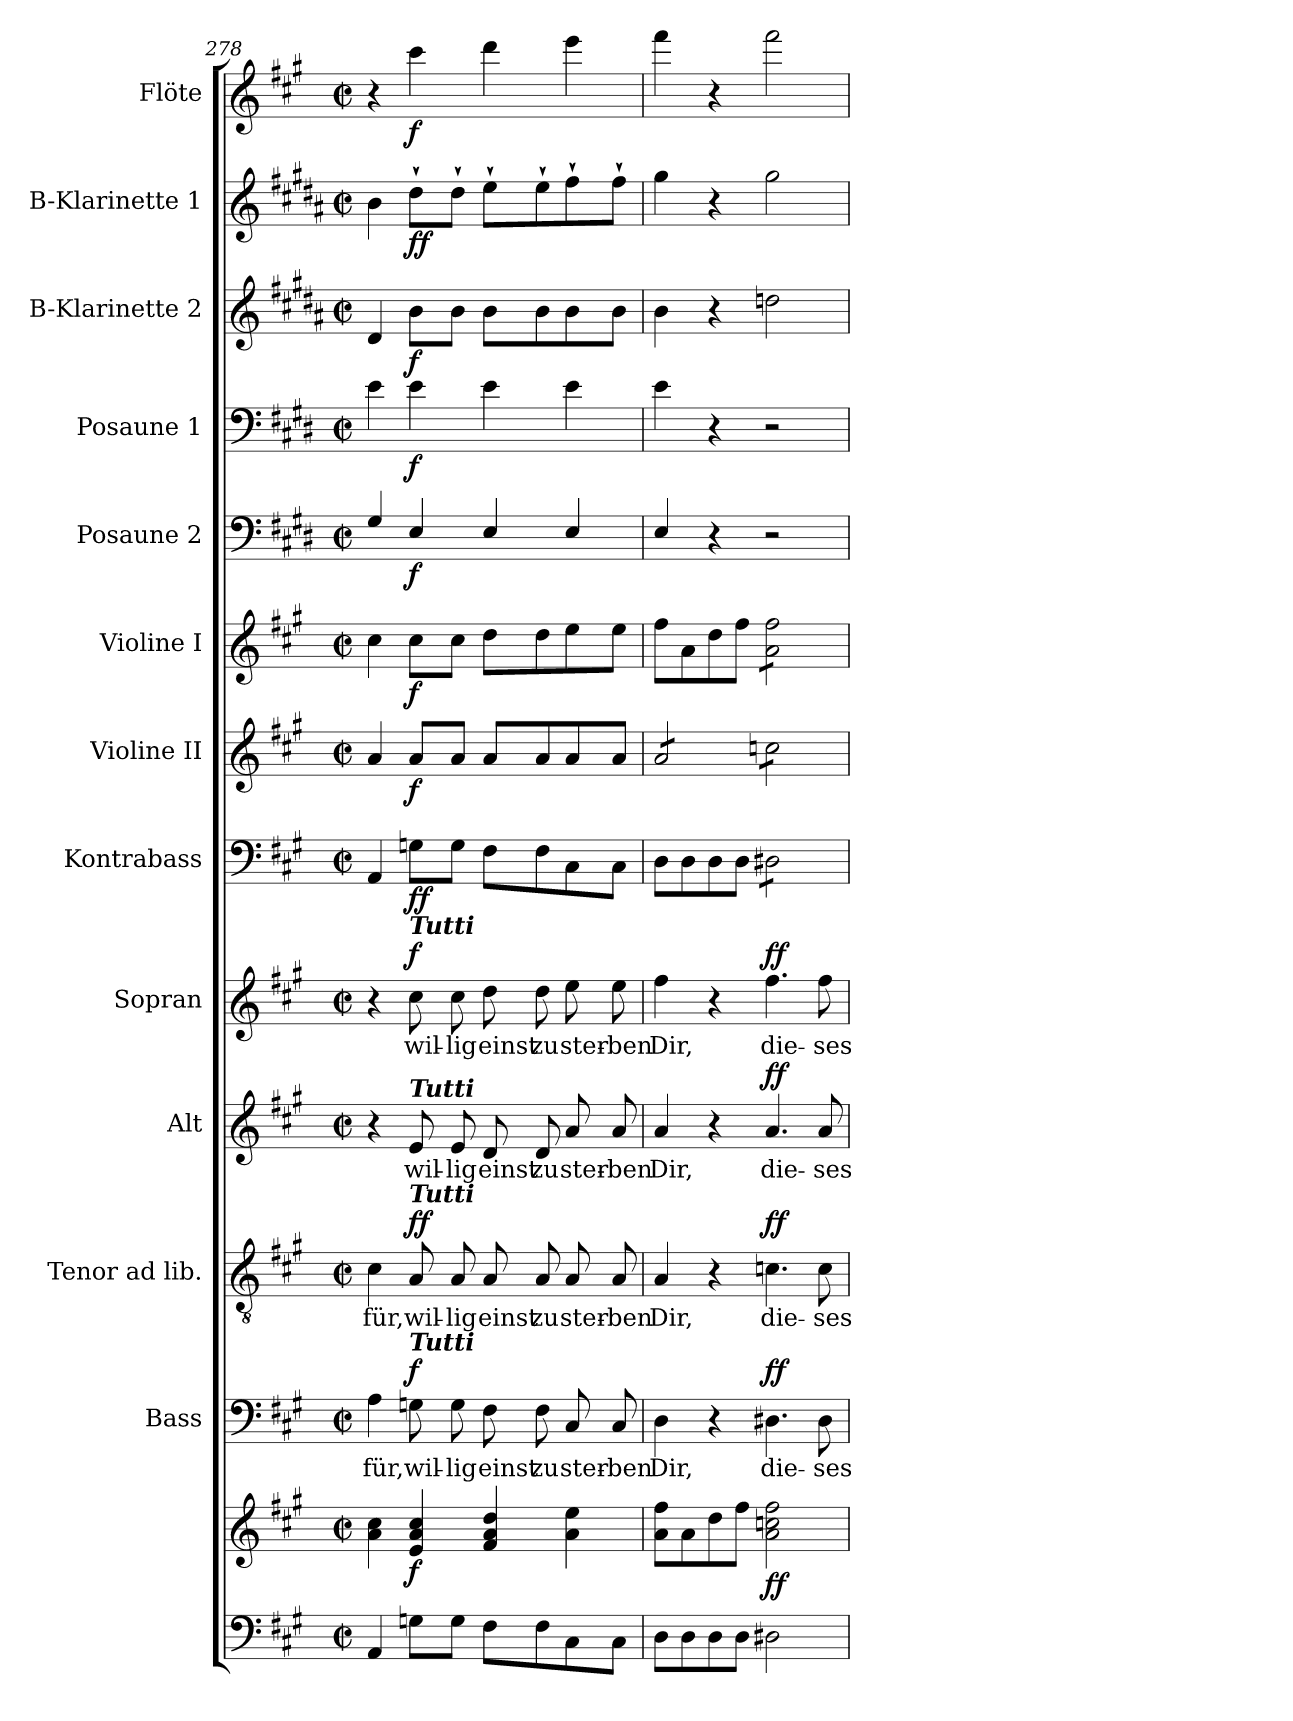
**kern	**kern	**dynam	**kern	**text	**dynam	**kern	**text	**dynam	**kern	**text	**dynam	**kern	**text	**dynam	**kern	**dynam	**kern	**dynam	**kern	**dynam	**kern	**dynam	**kern	**dynam	**kern	**dynam	**kern	**dynam	**kern	**dynam
*part13	*part13	*part13	*part12	*part12	*part12	*part11	*part11	*part11	*part10	*part10	*part10	*part9	*part9	*part9	*part8	*part8	*part7	*part7	*part6	*part6	*part5	*part5	*part4	*part4	*part3	*part3	*part2	*part2	*part1	*part1
*staff14	*staff13	*staff13/14	*staff12	*staff12	*staff12	*staff11	*staff11	*staff11	*staff10	*staff10	*staff10	*staff9	*staff9	*staff9	*staff8	*staff8	*staff7	*staff7	*staff6	*staff6	*staff5	*staff5	*staff4	*staff4	*staff3	*staff3	*staff2	*staff2	*staff1	*staff1
*	*	*	*I"Bass	*	*	*I"Tenor ad lib.	*	*	*I"Alt	*	*	*I"Sopran	*	*	*I"Kontrabass	*	*I"Violine II	*	*I"Violine I	*	*I"Posaune 2	*	*I"Posaune 1	*	*I"B-Klarinette 2	*	*I"B-Klarinette 1	*	*I"Flöte	*
*	*	*	*I'B.	*	*	*I'T.	*	*	*I'A.	*	*	*I'S.	*	*	*I'Kb.	*	*I'Vl. II	*	*I'Vl. I	*	*I'Pos 2	*	*I'Pos. 1	*	*I'B Kl. 2	*	*I'B Kl. 1	*	*I'Fl.	*
!!LO:PB:g=z
*clefF4	*clefG2	*	*clefF4	*	*	*clefGv2	*	*	*clefG2	*	*	*clefG2	*	*	*clefF4	*	*clefG2	*	*clefG2	*	*clefF4	*	*clefF4	*	*clefG2	*	*clefG2	*	*clefG2	*
*	*	*	*	*	*	*	*	*	*	*	*	*	*	*	*ITrd7c12	*	*	*	*	*	*ITrd4c7	*	*ITrd4c7	*	*ITrd1c2	*	*ITrd1c2	*	*	*
*k[f#c#g#]	*k[f#c#g#]	*	*k[f#c#g#]	*	*	*k[f#c#g#]	*	*	*k[f#c#g#]	*	*	*k[f#c#g#]	*	*	*k[f#c#g#]	*	*k[f#c#g#]	*	*k[f#c#g#]	*	*k[f#c#g#]	*	*k[f#c#g#]	*	*k[f#c#g#]	*	*k[f#c#g#]	*	*k[f#c#g#]	*
*A:	*A:	*	*A:	*	*	*A:	*	*	*A:	*	*	*A:	*	*	*A:	*	*A:	*	*A:	*	*A:	*	*A:	*	*A:	*	*A:	*	*A:	*
*M2/2	*M2/2	*	*M2/2	*	*	*M2/2	*	*	*M2/2	*	*	*M2/2	*	*	*M2/2	*	*M2/2	*	*M2/2	*	*M2/2	*	*M2/2	*	*M2/2	*	*M2/2	*	*M2/2	*
*met(c|)	*met(c|)	*	*met(c|)	*	*	*met(c|)	*	*	*met(c|)	*	*	*met(c|)	*	*	*met(c|)	*	*met(c|)	*	*met(c|)	*	*met(c|)	*	*met(c|)	*	*met(c|)	*	*met(c|)	*	*met(c|)	*
=278	=278	=278	=278	=278	=278	=278	=278	=278	=278	=278	=278	=278	=278	=278	=278	=278	=278	=278	=278	=278	=278	=278	=278	=278	=278	=278	=278	=278	=278	=278
!	!	!	!	!LO:LY:b	!	!	!LO:LY:b	!	!	!	!	!	!	!	!	!	!	!	!	!	!	!	!	!	!	!	!	!	!	!
4AA/	4a\ 4cc#\	.	4A\	-für,	.	4c#\	-für,	.	4r	.	.	4r	.	.	4AAA/	.	4a/	.	4cc#\	.	4C#/	.	4A\	.	4c#/	.	4a\	.	4r	.
!	!	!	!	!	!	!	!	!	!	!	!	!LO:TX:a:Bi:t=Tutti	!	!	!	!	!	!	!	!	!	!	!	!	!	!	!	!	!	!
!	!	!	!	!	!	!	!	!	!LO:TX:a:Bi:t=Tutti	!	!	!	!	!	!	!	!	!	!	!	!	!	!	!	!	!	!	!	!	!
!	!	!	!	!	!	!LO:TX:a:Bi:t=Tutti	!	!	!	!	!	!	!	!	!	!	!	!	!	!	!	!	!	!	!	!	!	!	!	!
!	!	!	!LO:TX:a:Bi:t=Tutti	!	!	!	!	!	!	!	!	!	!	!	!	!	!	!	!	!	!	!	!	!	!	!	!	!	!	!
!	!	!LO:DY:b	!	!LO:LY:b	!LO:DY:a	!	!LO:LY:b	!LO:DY:a	!	!LO:LY:b	!	!	!LO:LY:b	!LO:DY:a	!	!LO:DY:b	!	!LO:DY:b	!	!LO:DY:b	!	!LO:DY:b	!	!LO:DY:b	!	!LO:DY:b	!	!LO:DY:b	!	!LO:DY:b
8Gn\L	4e/ 4a/ 4cc#/	f	8Gn\	wil-	f	8A/	wil-	ff	8e/	wil-	.	8cc#\	wil-	f	8GGn\L	ff	8a/L	f	8cc#\L	f	4AA/	f	4A\	f	8a\L	f	8cc#`>\L	ff	4ccc#\	f
!	!	!	!	!LO:LY:b	!	!	!LO:LY:b	!	!	!LO:LY:b	!	!	!LO:LY:b	!	!	!	!	!	!	!	!	!	!	!	!	!	!	!	!	!
8G\J	.	.	8G\	-lig	.	8A/	-lig	.	8e/	-lig	.	8cc#\	-lig	.	8GG\J	.	8a/J	.	8cc#\J	.	.	.	.	.	8a\J	.	8cc#`>\J	.	.	.
!	!	!	!	!LO:LY:b	!	!	!LO:LY:b	!	!	!LO:LY:b	!	!	!LO:LY:b	!	!	!	!	!	!	!	!	!	!	!	!	!	!	!	!	!
8F#\L	4f#/ 4a/ 4dd/	.	8F#\	einst	.	8A/	einst	.	8d/	einst	.	8dd\	einst	.	8FF#\L	.	8a/L	.	8dd\L	.	4AA/	.	4A\	.	8a\L	.	8dd`>\L	.	4ddd\	.
!	!	!	!	!LO:LY:b	!	!	!LO:LY:b	!	!	!LO:LY:b	!	!	!LO:LY:b	!	!	!	!	!	!	!	!	!	!	!	!	!	!	!	!	!
8F#\	.	.	8F#\	zu	.	8A/	zu	.	8d/	zu	.	8dd\	zu	.	8FF#\	.	8a/	.	8dd\	.	.	.	.	.	8a\	.	8dd`>\	.	.	.
!	!	!	!	!LO:LY:b	!	!	!LO:LY:b	!	!	!LO:LY:b	!	!	!LO:LY:b	!	!	!	!	!	!	!	!	!	!	!	!	!	!	!	!	!
8C#\	4a\ 4ee\	.	8C#/	ster-	.	8A/	ster-	.	8a/	ster-	.	8ee\	ster-	.	8CC#\	.	8a/	.	8ee\	.	4AA/	.	4A\	.	8a\	.	8ee`>\	.	4eee\	.
!	!	!	!	!LO:LY:b	!	!	!LO:LY:b	!	!	!LO:LY:b	!	!	!LO:LY:b	!	!	!	!	!	!	!	!	!	!	!	!	!	!	!	!	!
8C#\J	.	.	8C#/	-ben	.	8A/	-ben	.	8a/	-ben	.	8ee\	-ben	.	8CC#\J	.	8a/J	.	8ee\J	.	.	.	.	.	8a\J	.	8ee`>\J	.	.	.
=279	=279	=279	=279	=279	=279	=279	=279	=279	=279	=279	=279	=279	=279	=279	=279	=279	=279	=279	=279	=279	=279	=279	=279	=279	=279	=279	=279	=279	=279	=279
!	!	!	!	!LO:LY:b	!	!	!LO:LY:b	!	!	!LO:LY:b	!	!	!LO:LY:b	!	!	!	!	!	!	!	!	!	!	!	!	!	!	!	!	!
*	*	*	*	*	*	*	*	*	*	*	*	*	*	*	*	*	*tremolo	*	*	*	*	*	*	*	*	*	*	*	*	*
8D\L	8a\ 8ff#\L	.	4D\	Dir,	.	4A/	Dir,	.	4a/	Dir,	.	4ff#\	Dir,	.	8DD\L	.	8a/L	.	8ff#\L	.	4AA/	.	4A\	.	4a\	.	4ff#\	.	4fff#\	.
8D\	8a\	.	.	.	.	.	.	.	.	.	.	.	.	.	8DD\	.	8a/	.	8a\	.	.	.	.	.	.	.	.	.	.	.
8D\	8dd\	.	4r	.	.	4r	.	.	4r	.	.	4r	.	.	8DD\	.	8a/	.	8dd\	.	4r	.	4r	.	4r	.	4r	.	4r	.
8D\J	8ff#\J	.	.	.	.	.	.	.	.	.	.	.	.	.	8DD\J	.	8a/J	.	8ff#\J	.	.	.	.	.	.	.	.	.	.	.
!	!	!LO:DY:b	!	!LO:LY:b	!LO:DY:a	!	!LO:LY:b	!LO:DY:a	!	!LO:LY:b	!LO:DY:a	!	!LO:LY:b	!LO:DY:a	!	!	!	!	!	!	!	!	!	!	!	!	!	!	!	!
*	*	*	*	*	*	*	*	*	*	*	*	*	*	*	*tremolo	*	*	*	*	*	*	*	*	*	*	*	*	*	*	*
*	*	*	*	*	*	*	*	*	*	*	*	*	*	*	*	*	*	*	*tremolo	*	*	*	*	*	*	*	*	*	*	*
2D#X\	2a\ 2ccn\ 2ff#\	ff	4.D#X\	die-	ff	4.cn\	die-	ff	4.a/	die-	ff	4.ff#\	die-	ff	8DD#X\L	.	8ccn\L	.	8a\ 8ff#\L	.	2r	.	2r	.	2ccn\	.	2ff#\	.	2fff#\	.
.	.	.	.	.	.	.	.	.	.	.	.	.	.	.	8DD#X\	.	8ccn\	.	8a\ 8ff#\	.	.	.	.	.	.	.	.	.	.	.
.	.	.	.	.	.	.	.	.	.	.	.	.	.	.	8DD#X\	.	8ccn\	.	8a\ 8ff#\	.	.	.	.	.	.	.	.	.	.	.
!	!	!	!	!LO:LY:b	!	!	!LO:LY:b	!	!	!LO:LY:b	!	!	!LO:LY:b	!	!	!	!	!	!	!	!	!	!	!	!	!	!	!	!	!
.	.	.	8D#\	-ses	.	8c\	-ses	.	8a/	-ses	.	8ff#\	-ses	.	8DD#X\J	.	8ccn\J	.	8a\ 8ff#\J	.	.	.	.	.	.	.	.	.	.	.
*	*	*	*	*	*	*	*	*	*	*	*	*	*	*	*	*	*	*	*Xtremolo	*	*	*	*	*	*	*	*	*	*	*
*	*	*	*	*	*	*	*	*	*	*	*	*	*	*	*	*	*Xtremolo	*	*	*	*	*	*	*	*	*	*	*	*	*
*	*	*	*	*	*	*	*	*	*	*	*	*	*	*	*Xtremolo	*	*	*	*	*	*	*	*	*	*	*	*	*	*	*
=	=	=	=	=	=	=	=	=	=	=	=	=	=	=	=	=	=	=	=	=	=	=	=	=	=	=	=	=	=	=
*-	*-	*-	*-	*-	*-	*-	*-	*-	*-	*-	*-	*-	*-	*-	*-	*-	*-	*-	*-	*-	*-	*-	*-	*-	*-	*-	*-	*-	*-	*-
